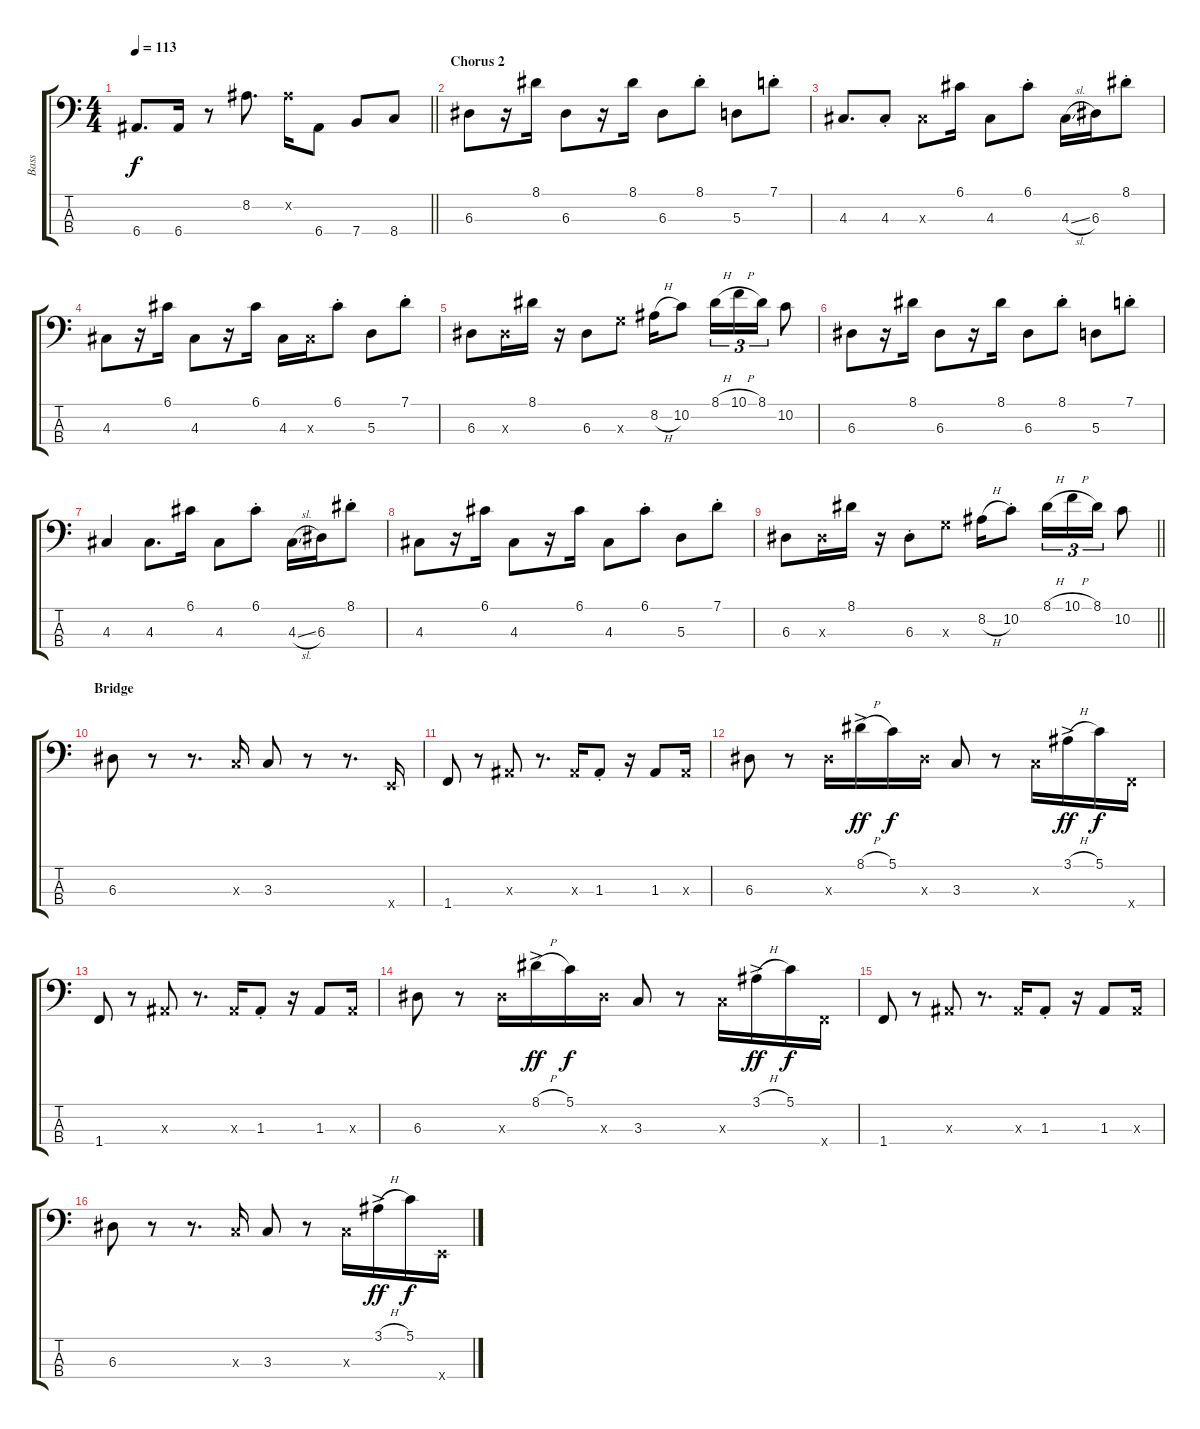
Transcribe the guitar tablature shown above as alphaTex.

\track ("Bass" "Bass") {instrument slapbass1}
\staff {score tabs}
\tuning (G2 D2 A1 E1) {hide}
\ts (4 4)
\tempo 113
\clef f4
\barLineRight lightlight
\ks c
6.4.8{d dy f} 6.4.16 r.8 8.2.8{d} 8.2{x}.16 6.4.8 7.4.8 8.4.8 |
\section ("" "Chorus 2")
6.3.8 r.16 8.1.16 6.3.8 r.16 8.1.16 6.3.8 8.1{st}.8 5.3.8 7.1{st}.8 |
4.3.8{d} 4.3{st}.8 4.3{x}.8 6.1.16 4.3.8 6.1{st}.8 4.3{sl}.16 6.3.16 8.1{st}.8 |
4.3.8 r.16 6.1.16 4.3.8 r.16 6.1.16 4.3.16 4.3{x}.16 6.1{st}.8 5.3.8 7.1{st}.8 |
6.3.8 6.3{x}.16 8.1.16 r.16 6.3.8 10.3{x}.8 8.2{h}.16 10.2.8 8.1{h}.16{tu (3 2)} 10.1{h}.16{tu (3 2)} 8.1.16{tu (3 2)} 10.2.8 |
6.3.8 r.16 8.1.16 6.3.8 r.16 8.1.16 6.3.8 8.1{st}.8 5.3.8 7.1{st}.8 |
4.3.4 4.3.8{d} 6.1.16 4.3.8 6.1{st}.8 4.3{sl}.16 6.3.16 8.1{st}.8 |
4.3.8 r.16 6.1.16 4.3.8 r.16 6.1.16 4.3.8 6.1{st}.8 5.3.8 7.1{st}.8 |
\barLineRight lightlight
6.3.8 6.3{x}.16 8.1.16 r.16 6.3{st}.8 10.3{x}.8 8.2{h}.16 10.2{st}.8 8.1{h}.16{tu (3 2)} 10.1{h}.16{tu (3 2)} 8.1.16{tu (3 2)} 10.2.8 |
\section ("" "Bridge")
6.3.8 r.8 r.8{d} 3.3{x}.16 3.3.8 r.8 r.8{d} 0.4{x}.16 |
1.4.8 r.8 1.3{x}.8 r.8{d} 1.3{x}.16 1.3{st}.8 r.16 1.3.8 1.3{x}.16 |
6.3.8 r.8 6.3{x}.16 8.1{h ac}.16{dy ff} 5.1.16{dy f} 6.3{x}.16 3.3.8 r.8 3.3{x}.16 3.1{h ac}.16{dy ff} 5.1.16{dy f} 1.4{x}.16 |
1.4.8 r.8 1.3{x}.8 r.8{d} 1.3{x}.16 1.3{st}.8 r.16 1.3.8 1.3{x}.16 |
6.3.8 r.8 6.3{x}.16 8.1{h ac}.16{dy ff} 5.1.16{dy f} 6.3{x}.16 3.3.8 r.8 3.3{x}.16 3.1{h ac}.16{dy ff} 5.1.16{dy f} 1.4{x}.16 |
1.4.8 r.8 1.3{x}.8 r.8{d} 1.3{x}.16 1.3{st}.8 r.16 1.3.8 1.3{x}.16 |
6.3.8 r.8 r.8{d} 3.3{x}.16 3.3.8 r.8 3.3{x}.16 3.1{h ac}.16{dy ff} 5.1.16{dy f} 0.4{x}.16
